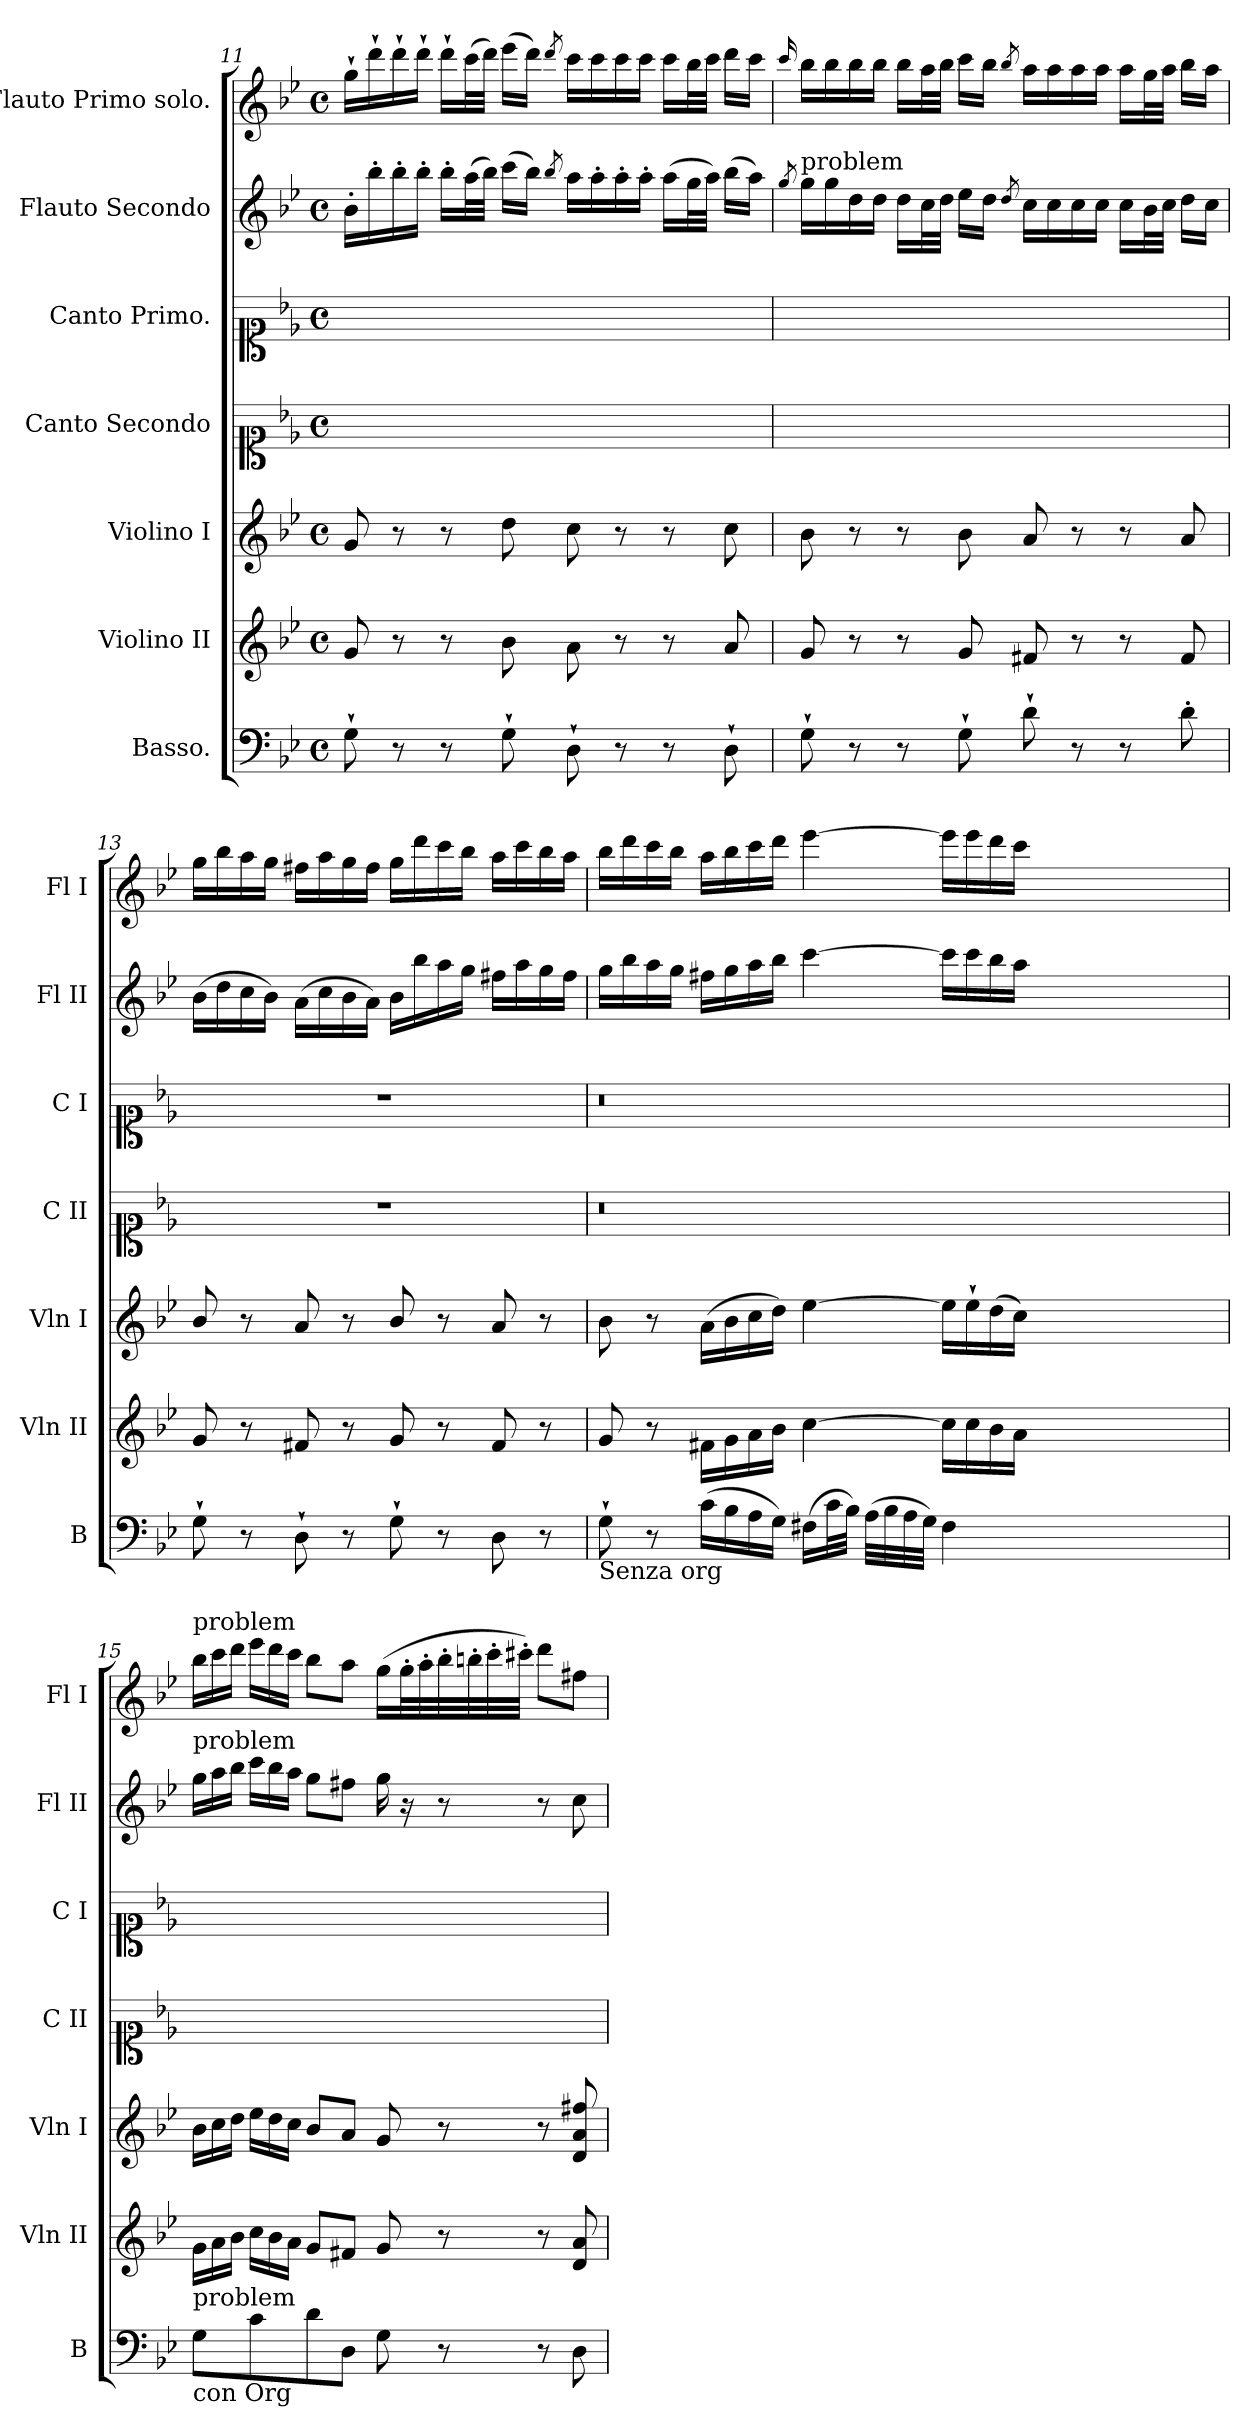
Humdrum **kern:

**kern	**kern	**dynam	**kern	**dynam	**kern	**kern	**kern	**kern
*part7	*part6	*part6	*part5	*part5	*part4	*part3	*part2	*part1
*staff7	*staff6	*staff6	*staff5	*staff5	*staff4	*staff3	*staff2	*staff1
*I"Basso.	*I"Violino II	*	*I"Violino I	*	*I"Canto Secondo	*I"Canto Primo.	*I"Flauto Secondo	*I"Flauto Primo solo.
*I'B	*I'Vln II	*	*I'Vln I	*	*I'C II	*I'C I	*I'Fl II	*I'Fl I
*clefF4	*clefG2	*	*clefG2	*	*clefC1	*clefC1	*clefG2	*clefG2
*k[b-e-]	*k[b-e-]	*	*k[b-e-]	*	*k[b-e-]	*k[b-e-]	*k[b-e-]	*k[b-e-]
*g:	*g:	*	*g:	*	*g:	*g:	*g:	*g:
*M4/4	*M4/4	*	*M4/4	*	*M4/4	*M4/4	*M4/4	*M4/4
*met(c)	*met(c)	*	*met(c)	*	*met(c)	*met(c)	*met(c)	*met(c)
=11	=11	=11	=11	=11	=11	=11	=11	=11
8G`\	8g/	.	8g/	po	1ryy	1ryy	16b-'\LL	16gg`\LL
.	.	.	.	.	.	.	16bb-'\	16ddd`\
8r	8r	.	8r	.	.	.	16bb-'\	16ddd`\
.	.	.	.	.	.	.	16bb-'\JJ	16ddd`\JJ
8r	8r	.	8r	.	.	.	16bb-'\LL	16ddd`\LL
.	.	.	.	.	.	.	(32aa\L	(32ccc\L
.	.	.	.	.	.	.	32bb-\JJJ)	32ddd\JJJ)
8G`\	8b-\	po	8dd\	.	.	.	(16ccc\LL	(16eee-\LL
.	.	.	.	.	.	.	16bb-\JJ)	16ddd\JJ)
.	.	.	.	.	.	.	8qbb-/	8qddd/
8D`\	8a\	.	8cc\	.	.	.	16aa\LL	16ccc\LL
.	.	.	.	.	.	.	16aa'\	16ccc\
8r	8r	.	8r	.	.	.	16aa'\	16ccc\
.	.	.	.	.	.	.	16aa'\JJ	16ccc\JJ
8r	8r	.	8r	.	.	.	(16aa\LL	16ccc\LL
.	.	.	.	.	.	.	32gg\L	32bb-\L
.	.	.	.	.	.	.	32aa\JJJ)	32ccc\JJJ
8D`\	8a/	.	8cc\	.	.	.	(16bb-\LL	16ddd\LL
.	.	.	.	.	.	.	16aa\JJ)	16ccc\JJ
=12	=12	=12	=12	=12	=12	=12	=12	=12
.	.	.	.	.	.	.	8qgg/	16qqccc/
!	!	!	!	!	!	!	!LO:TX:a:t=problem	!
8G`\	8g/	.	8b-\	.	1ryy	1ryy	16gg\LL	16bb-\LL
.	.	.	.	.	.	.	16gg\	16bb-\
8r	8r	.	8r	.	.	.	16dd\	16bb-\
.	.	.	.	.	.	.	16dd\JJ	16bb-\JJ
8r	8r	.	8r	.	.	.	16dd\LL	16bb-\LL
.	.	.	.	.	.	.	32cc\L	32aa\L
.	.	.	.	.	.	.	32dd\JJJ	32bb-\JJJ
8G`\	8g/	.	8b-\	.	.	.	16ee-\LL	16ccc\LL
.	.	.	.	.	.	.	16dd\JJ	16bb-\JJ
.	.	.	.	.	.	.	8qdd/	8qbb-/
8d`\	8f#X/	.	8a/	.	.	.	16cc\LL	16aa\LL
.	.	.	.	.	.	.	16cc\	16aa\
8r	8r	.	8r	.	.	.	16cc\	16aa\
.	.	.	.	.	.	.	16cc\JJ	16aa\JJ
8r	8r	.	8r	.	.	.	16cc\LL	16aa\LL
.	.	.	.	.	.	.	32b-\L	32gg\L
.	.	.	.	.	.	.	32cc\JJJ	32aa\JJJ
8d'\	8f#/	.	8a/	.	.	.	16dd\LL	16bb-\LL
.	.	.	.	.	.	.	16cc\JJ	16aa\JJ
=13	=13	=13	=13	=13	=13	=13	=13	=13
8G`\	8g/	.	8b-/	.	1r	1r	(16b-\LL	16gg\LL
.	.	.	.	.	.	.	16dd\	16bb-\
8r	8r	.	8r	.	.	.	16cc\	16aa\
.	.	.	.	.	.	.	16b-\JJ)	16gg\JJ
8D`\	8f#X/	.	8a/	.	.	.	(16a\LL	16ff#X\LL
.	.	.	.	.	.	.	16cc\	16aa\
8r	8r	.	8r	.	.	.	16b-\	16gg\
.	.	.	.	.	.	.	16a\JJ)	16ff#\JJ
8G`\	8g/	.	8b-/	.	.	.	16b-\LL	16gg\LL
.	.	.	.	.	.	.	16bb-\	16ddd\
8r	8r	.	8r	.	.	.	16aa\	16ccc\
.	.	.	.	.	.	.	16gg\JJ	16bb-\JJ
8D\	8f#/	.	8a/	.	.	.	16ff#X\LL	16aa\LL
.	.	.	.	.	.	.	16aa\	16ccc\
8r	8r	.	8r	.	.	.	16gg\	16bb-\
.	.	.	.	.	.	.	16ff#\JJ	16aa\JJ
=14	=14	=14	=14	=14	=14	=14	=14	=14
!LO:TX:b:t=Senza org	!	!	!	!	!	!	!	!
8G`\	8g/	.	8b-\	.	0.r	0.r	16gg\LL	16bb-\LL
.	.	.	.	.	.	.	16bb-\	16ddd\
8r	8r	.	8r	.	.	.	16aa\	16ccc\
.	.	.	.	.	.	.	16gg\JJ	16bb-\JJ
(16c\LL	16f#X\LL	.	(16a\LL	.	.	.	16ff#X\LL	16aa\LL
16B-\	16g\	.	16b-\	.	.	.	16gg\	16bb-\
16A\	16a\	.	16cc\	.	.	.	16aa\	16ccc\
16G\JJ)	16b-\JJ	.	16dd\JJ)	.	.	.	16bb-\JJ	16ddd\JJ
(16F#X\LL	[4cc\	.	[4ee-\	.	.	.	[4ccc\	[4eee-\
32c\L	.	.	.	.	.	.	.	.
32B-\JJJ)	.	.	.	.	.	.	.	.
(32A\LLL	.	.	.	.	.	.	.	.
32B-\	.	.	.	.	.	.	.	.
32A\	.	.	.	.	.	.	.	.
32G\JJJ)	.	.	.	.	.	.	.	.
4F#\	16cc\LL]	.	16ee-\LL]	.	.	.	16ccc\LL]	16eee-\LL]
.	16cc\	.	16ee-`\	.	.	.	16ccc\	16eee-\
.	16b-\	.	(16dd\	.	.	.	16bb-\	16ddd\
.	16a\JJ	.	16cc\JJ)	.	.	.	16aa\JJ	16ccc\JJ
0ryy	0ryy	.	0ryy	.	.	.	0ryy	0ryy
=15	=15	=15	=15	=15	=15	=15	=15	=15
*	*Xtuplet	*	*Xtuplet	*	*	*	*Xtuplet	*Xtuplet
!	!	!	!	!	!	!	!	!LO:TX:a:t=problem
!	!	!	!	!	!	!	!LO:TX:a:t=problem	!
!LO:TX:a:t=problem	!	!	!	!	!	!	!	!
!LO:TX:b:t=con Org	!	!	!	!	!	!	!	!
8G\L	24g\LL	.	24b-\LL	.	1ryy	1ryy	24gg\LL	24bb-\LL
.	24a\	.	24cc\	.	.	.	24aa\	24ccc\
.	24b-\JJ	.	24dd\JJ	.	.	.	24bb-\JJ	24ddd\JJ
8c\	24cc\LL	.	24ee-\LL	.	.	.	24ccc\LL	24eee-\LL
.	24b-\	.	24dd\	.	.	.	24bb-\	24ddd\
.	24a\JJ	.	24cc\JJ	.	.	.	24aa\JJ	24ccc\JJ
8d\	8g/L	.	8b-/L	.	.	.	8gg\L	8bb-\L
8D/J	8f#X/J	.	8a/J	.	.	.	8ff#X\J	8aa\J
8G\	8g/	.	8g/	.	.	.	16gg\	(16gg\LL
.	.	.	.	.	.	.	16r	32gg'\L
.	.	.	.	.	.	.	.	32aa'\
8r	8r	.	8r	.	.	.	8r	32bb-'\
.	.	.	.	.	.	.	.	32bbn'\
.	.	.	.	.	.	.	.	32ccc'\
.	.	.	.	.	.	.	.	32ccc#X'\JJJ)
8r	8r	.	8r	.	.	.	8r	8ddd\L
8D\	8d/ 8a/	.	8d/ 8a/ 8ff#X/	.	.	.	8cc\	8ff#X\J
=	=	=	=	=	=	=	=	=
*-	*-	*-	*-	*-	*-	*-	*-	*-
